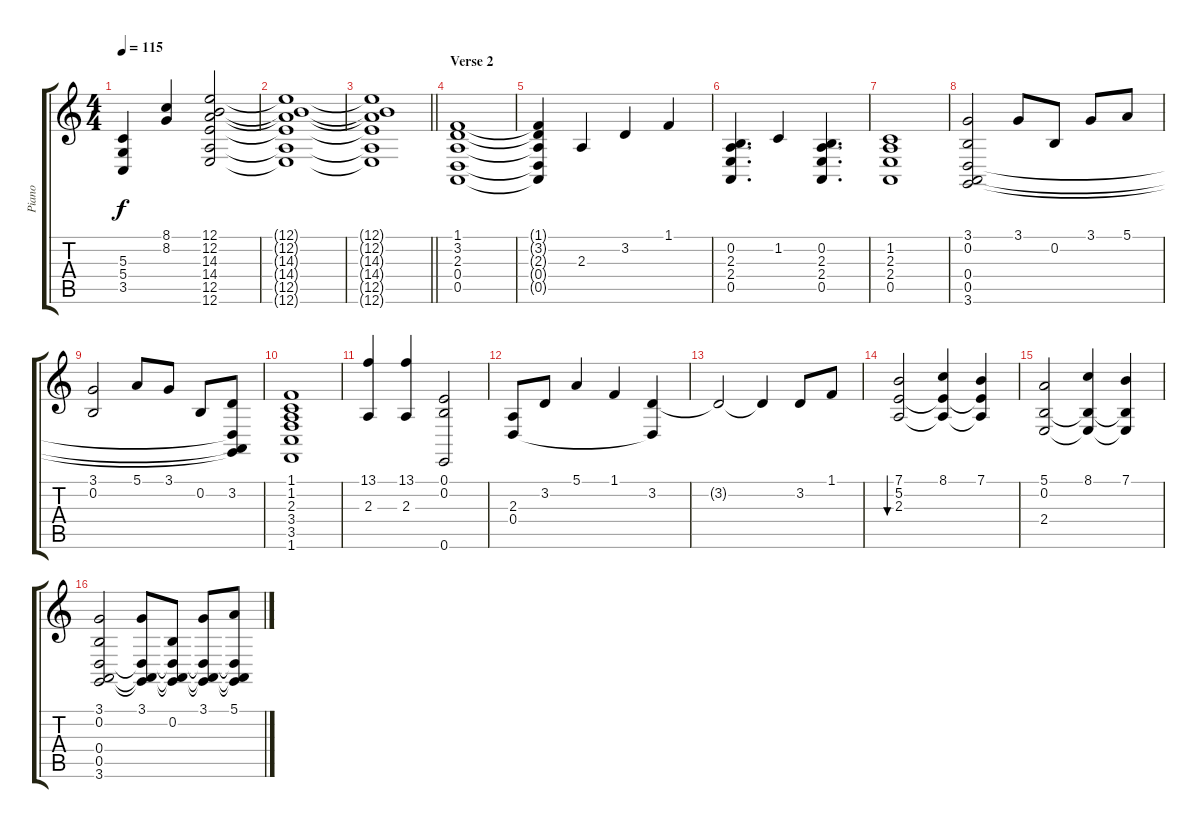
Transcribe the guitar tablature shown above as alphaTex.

\track ("Piano" "Piano") {instrument acousticgrandpiano}
\staff {score tabs}
\tuning (E4 B3 G3 D3 A2 E2) {hide}
\ts (4 4)
\tempo 115
\clef g2
\ks c
(5.3 5.4 3.5).4{dy f} (8.1 8.2).4 (12.1 12.2 14.3 14.4 12.5 12.6).2 |
(12.1{t} 12.2{t} 14.3{t} 14.4{t} 12.5{t} 12.6{t}).1 |
\barLineRight lightlight
(12.1{t} 12.2{t} 14.3{t} 14.4{t} 12.5{t} 12.6{t}).1 |
\section ("" "Verse 2")
(1.1 3.2 2.3 0.4 0.5).1 |
(1.1{t} 3.2{t} 2.3{t} 0.4{t} 0.5{t}).4 2.3.4 3.2.4 1.1.4 |
(0.2 2.3 2.4 0.5).4{d} 1.2.4 (0.2 2.3 2.4 0.5).4{d} |
(1.2 2.3 2.4 0.5).1 |
(3.1 0.2 0.4 0.5 3.6).2 3.1.8 0.2.8 3.1.8 5.1.8 |
(3.1 0.2).2 5.1.8 3.1.8 0.2.8 (3.2 0.4{t} 0.5{t} 3.6{t}).8 |
(1.1 1.2 2.3 3.4 3.5 1.6).1 |
(13.1 2.3).4 (13.1 2.3).4 (0.1 0.2 0.6).2 |
(2.3 0.4).8 3.2.8 5.1.4 1.1.4 (3.2 0.4{t}).4 |
3.2{t}.2 3.2{t}.4 3.2.8 1.1.8 |
(7.1 5.2 2.3).2{bu 60} (8.1 5.2{t} 2.3{t}).4 (7.1 5.2{t} 2.3{t}).4 |
(5.1 0.2 2.4).2 (8.1 0.2{t} 2.4{t}).4 (7.1 0.2{t} 2.4{t}).4 |
(3.1 0.2 0.4 0.5 3.6).2 (3.1 0.4{t} 0.5{t} 3.6{t}).8 (0.2 0.4{t} 0.5{t} 3.6{t}).8 (3.1 0.4{t} 0.5{t} 3.6{t}).8 (5.1 0.4{t} 0.5{t} 3.6{t}).8
